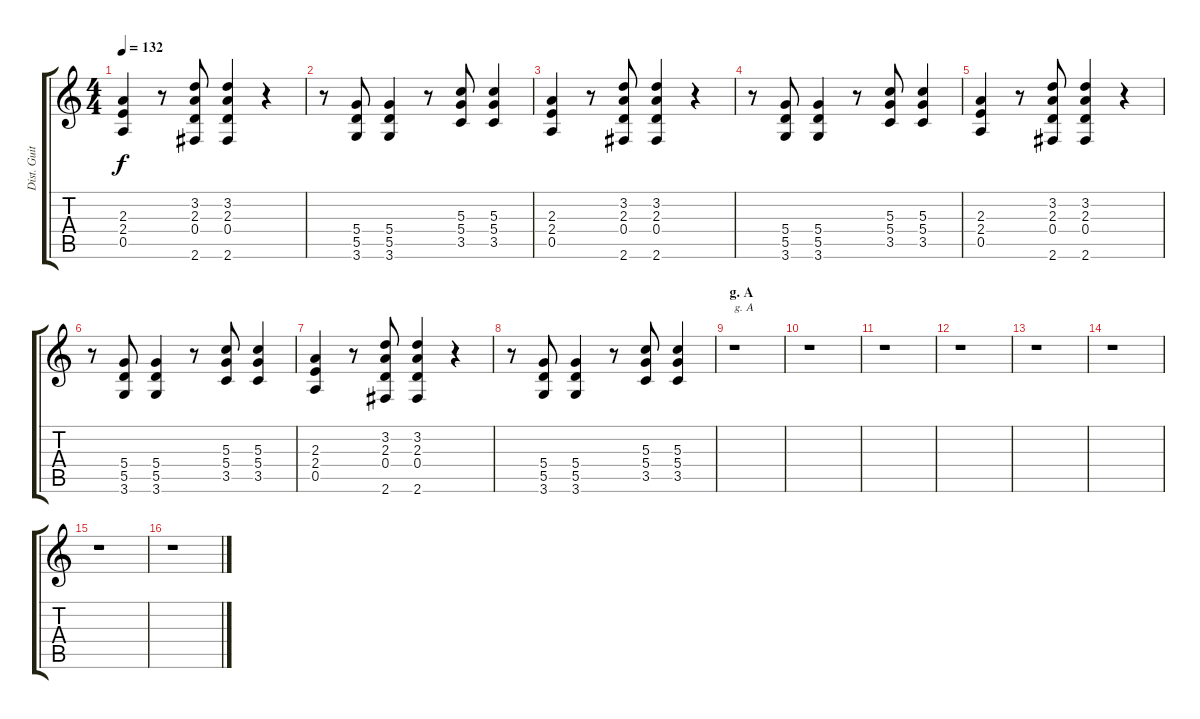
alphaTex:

\track ("Dist. Guitar 1" "Dist. Guit") {instrument distortionguitar}
\staff {score tabs}
\tuning (E4 B3 G3 D3 A2 E2) {hide}
\ts (4 4)
\tempo 132
\clef g2
\ks c
(2.3 2.4 0.5).4{dy f} r.8 (3.2 2.3 0.4 2.6).8 (3.2 2.3 0.4 2.6).4 r.4 |
r.8 (5.4 5.5 3.6).8 (5.4 5.5 3.6).4 r.8 (5.3 5.4 3.5).8 (5.3 5.4 3.5).4 |
(2.3 2.4 0.5).4 r.8 (3.2 2.3 0.4 2.6).8 (3.2 2.3 0.4 2.6).4 r.4 |
r.8 (5.4 5.5 3.6).8 (5.4 5.5 3.6).4 r.8 (5.3 5.4 3.5).8 (5.3 5.4 3.5).4 |
(2.3 2.4 0.5).4 r.8 (3.2 2.3 0.4 2.6).8 (3.2 2.3 0.4 2.6).4 r.4 |
r.8 (5.4 5.5 3.6).8 (5.4 5.5 3.6).4 r.8 (5.3 5.4 3.5).8 (5.3 5.4 3.5).4 |
(2.3 2.4 0.5).4 r.8 (3.2 2.3 0.4 2.6).8 (3.2 2.3 0.4 2.6).4 r.4 |
r.8 (5.4 5.5 3.6).8 (5.4 5.5 3.6).4 r.8 (5.3 5.4 3.5).8 (5.3 5.4 3.5).4 |
\section ("" "g. A")
r.1{txt "g. A"} |
r.1 |
r.1 |
r.1 |
r.1 |
r.1 |
r.1 |
r.1
